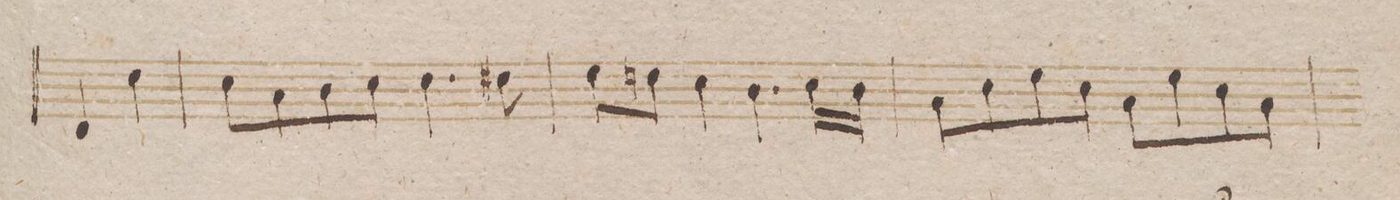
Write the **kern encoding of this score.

**kern	**dynam
*I"Fagotto 2do	*
*clefF4	*
*k[b-]	*
*met(c)	*
*M4/4	*
4FF/	.
4F\	.
=232	=232
8E\L	.
8C\	.
8D\	.
8E\J	.
4.F\	.
8F#X\	.
=233	=233
8G\L	.
8Fn\J	.
4E\	.
4.D\	.
16E\LL	.
16D\JJ	.
=234	=234
8C\L	.
8E\	.
8G\	.
8E\J	.
8C\L	.
8G\	.
8E\	.
8C\J	.
=235	=235
*-	*-
